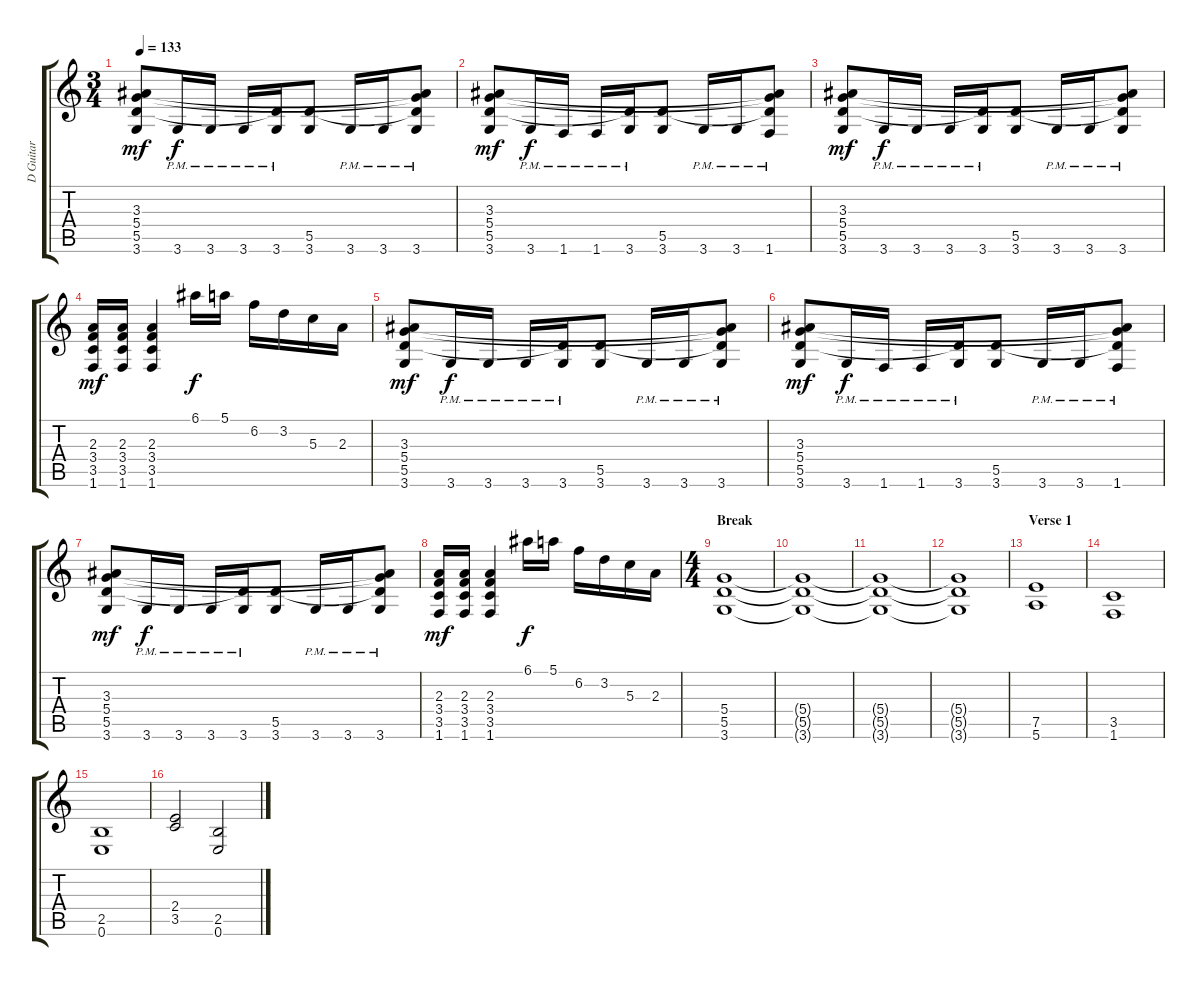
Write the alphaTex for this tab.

\track ("D Guitar" "D Guitar") {instrument distortionguitar}
\staff {score tabs}
\tuning (E4 B3 G3 D3 A2 E2) {hide}
\ts (3 4)
\tempo 133
\clef g2
\ks c
(3.3 5.4 5.5 3.6).8{dy mf} 3.6{pm}.16{dy f} 3.6{pm}.16 3.6{pm}.16 (5.5{t} 3.6{pm}).16 (5.5 3.6).8 3.6{pm}.16 3.6{pm}.16 (3.3{t} 5.4{t} 5.5{t} 3.6{pm}).8 |
(3.3 5.4 5.5 3.6).8{dy mf} 3.6{pm}.16{dy f} 1.6{pm}.16 1.6{pm}.16 (5.5{t} 3.6{pm}).16 (5.5 3.6).8 3.6{pm}.16 3.6{pm}.16 (3.3{t} 5.4{t} 5.5{t} 1.6{pm}).8 |
(3.3 5.4 5.5 3.6).8{dy mf} 3.6{pm}.16{dy f} 3.6{pm}.16 3.6{pm}.16 (5.5{t} 3.6{pm}).16 (5.5 3.6).8 3.6{pm}.16 3.6{pm}.16 (3.3{t} 5.4{t} 5.5{t} 3.6{pm}).8 |
(2.3 3.4 3.5 1.6).16{dy mf} (2.3 3.4 3.5 1.6).16 (2.3 3.4 3.5 1.6).4 6.1.16{dy f} 5.1.16 6.2.16 3.2.16 5.3.16 2.3.16 |
(3.3 5.4 5.5 3.6).8{dy mf} 3.6{pm}.16{dy f} 3.6{pm}.16 3.6{pm}.16 (5.5{t} 3.6{pm}).16 (5.5 3.6).8 3.6{pm}.16 3.6{pm}.16 (3.3{t} 5.4{t} 5.5{t} 3.6{pm}).8 |
(3.3 5.4 5.5 3.6).8{dy mf} 3.6{pm}.16{dy f} 1.6{pm}.16 1.6{pm}.16 (5.5{t} 3.6{pm}).16 (5.5 3.6).8 3.6{pm}.16 3.6{pm}.16 (3.3{t} 5.4{t} 5.5{t} 1.6{pm}).8 |
(3.3 5.4 5.5 3.6).8{dy mf} 3.6{pm}.16{dy f} 3.6{pm}.16 3.6{pm}.16 (5.5{t} 3.6{pm}).16 (5.5 3.6).8 3.6{pm}.16 3.6{pm}.16 (3.3{t} 5.4{t} 5.5{t} 3.6{pm}).8 |
(2.3 3.4 3.5 1.6).16{dy mf} (2.3 3.4 3.5 1.6).16 (2.3 3.4 3.5 1.6).4 6.1.16{dy f} 5.1.16 6.2.16 3.2.16 5.3.16 2.3.16 |
\ts (4 4)
\section ("" "Break")
(5.4 5.5 3.6).1{volume 2} |
(5.4{t} 5.5{t} 3.6{t}).1 |
(5.4{t} 5.5{t} 3.6{t}).1 |
(5.4{t} 5.5{t} 3.6{t}).1 |
\section ("" "Verse 1")
(7.5 5.6).1{volume 12} |
(3.5 1.6).1 |
(2.5 0.6).1 |
(2.4 3.5).2 (2.5 0.6).2
